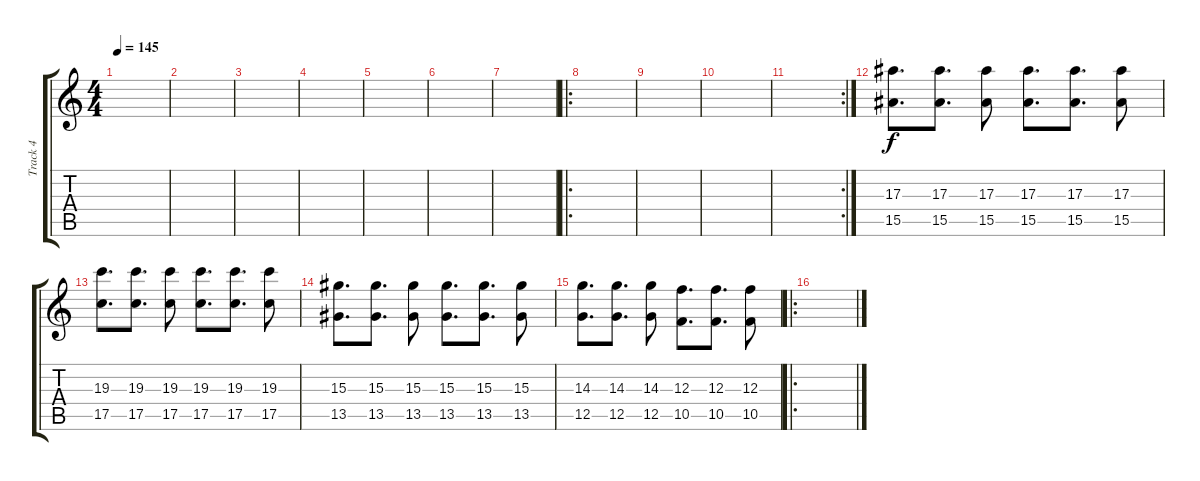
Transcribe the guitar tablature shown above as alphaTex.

\track ("Track 4" "Track 4") {instrument distortionguitar}
\staff {score tabs}
\tuning (D4 A3 F3 C3 G2 C2) {hide}
\ts (4 4)
\tempo 145
\clef g2
\ks c
|
|
|
|
|
|
|
\ro
|
|
|
\rc 2
|
(17.3 15.5).8{d instrument distortionguitar} (17.3 15.5).8{d volume 10} (17.3 15.5).8 (17.3 15.5).8{d} (17.3 15.5).8{d} (17.3 15.5).8 |
(19.3 17.5).8{d} (19.3 17.5).8{d} (19.3 17.5).8 (19.3 17.5).8{d} (19.3 17.5).8{d} (19.3 17.5).8 |
(15.3 13.5).8{d} (15.3 13.5).8{d} (15.3 13.5).8 (15.3 13.5).8{d} (15.3 13.5).8{d} (15.3 13.5).8 |
(14.3 12.5).8{d} (14.3 12.5).8{d} (14.3 12.5).8 (12.3 10.5).8{d} (12.3 10.5).8{d} (12.3 10.5).8 |
\ro
